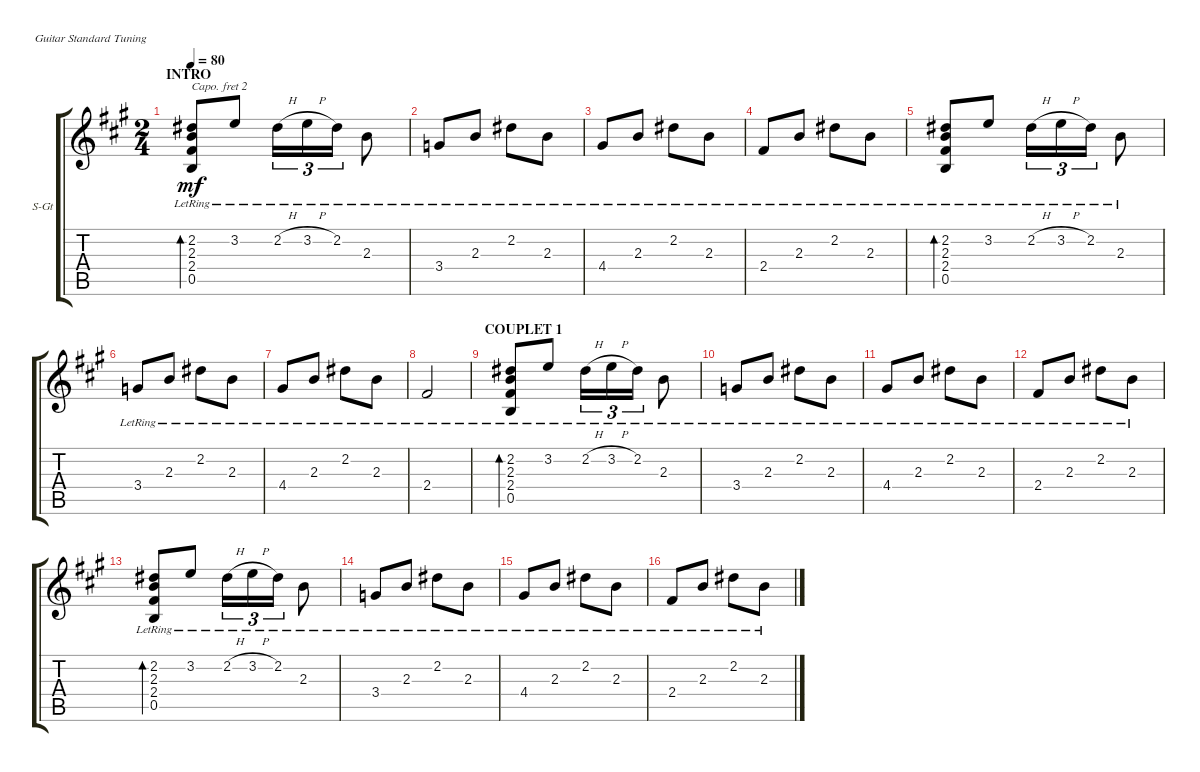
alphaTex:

\defaultSystemsLayout 4
\bracketExtendMode groupsimilarinstruments
\firstSystemTrackNameOrientation horizontal
\otherSystemsTrackNameOrientation horizontal
\track ("Steel Guitar" "S-Gt") {instrument acousticguitarsteel}
\staff {score tabs}
\capo 2
\tuning (E4 B3 G3 D3 A2 E2)
\ts (2 4)
\section ("" "INTRO")
\tempo 80
\clef g2
\ks a
(0.5{lr} 2.4{lr} 2.3{lr} 2.2{lr}).8{bd 30 dy mf instrument acousticguitarsteel} 3.2{lr}.8 2.2{h lr}.16{tu (3 2)} 3.2{h lr}.16{tu (3 2)} 2.2{lr}.16{tu (3 2)} 2.3{lr}.8 |
3.4{lr}.8 2.3{lr}.8 2.2{lr}.8 2.3{lr}.8 |
4.4{lr}.8 2.3{lr}.8 2.2{lr}.8 2.3{lr}.8 |
2.4{lr}.8 2.3{lr}.8 2.2{lr}.8 2.3{lr}.8 |
(0.5{lr} 2.4{lr} 2.3{lr} 2.2{lr}).8{bd 30} 3.2{lr}.8 2.2{h lr}.16{tu (3 2)} 3.2{h lr}.16{tu (3 2)} 2.2{lr}.16{tu (3 2)} 2.3{lr}.8 |
3.4{lr}.8 2.3{lr}.8 2.2{lr}.8 2.3{lr}.8 |
4.4{lr}.8 2.3{lr}.8 2.2{lr}.8 2.3{lr}.8 |
2.4{lr}.2 |
\section ("" "COUPLET 1")
(0.5{lr} 2.4{lr} 2.3{lr} 2.2{lr}).8{bd 30} 3.2{lr}.8 2.2{h lr}.16{tu (3 2)} 3.2{h lr}.16{tu (3 2)} 2.2{lr}.16{tu (3 2)} 2.3{lr}.8 |
3.4{lr}.8 2.3{lr}.8 2.2{lr}.8 2.3{lr}.8 |
4.4{lr}.8 2.3{lr}.8 2.2{lr}.8 2.3{lr}.8 |
2.4{lr}.8 2.3{lr}.8 2.2{lr}.8 2.3{lr}.8 |
(0.5{lr} 2.4{lr} 2.3{lr} 2.2{lr}).8{bd 30} 3.2{lr}.8 2.2{h lr}.16{tu (3 2)} 3.2{h lr}.16{tu (3 2)} 2.2{lr}.16{tu (3 2)} 2.3{lr}.8 |
3.4{lr}.8 2.3{lr}.8 2.2{lr}.8 2.3{lr}.8 |
4.4{lr}.8 2.3{lr}.8 2.2{lr}.8 2.3{lr}.8 |
2.4{lr}.8 2.3{lr}.8 2.2{lr}.8 2.3{lr}.8
